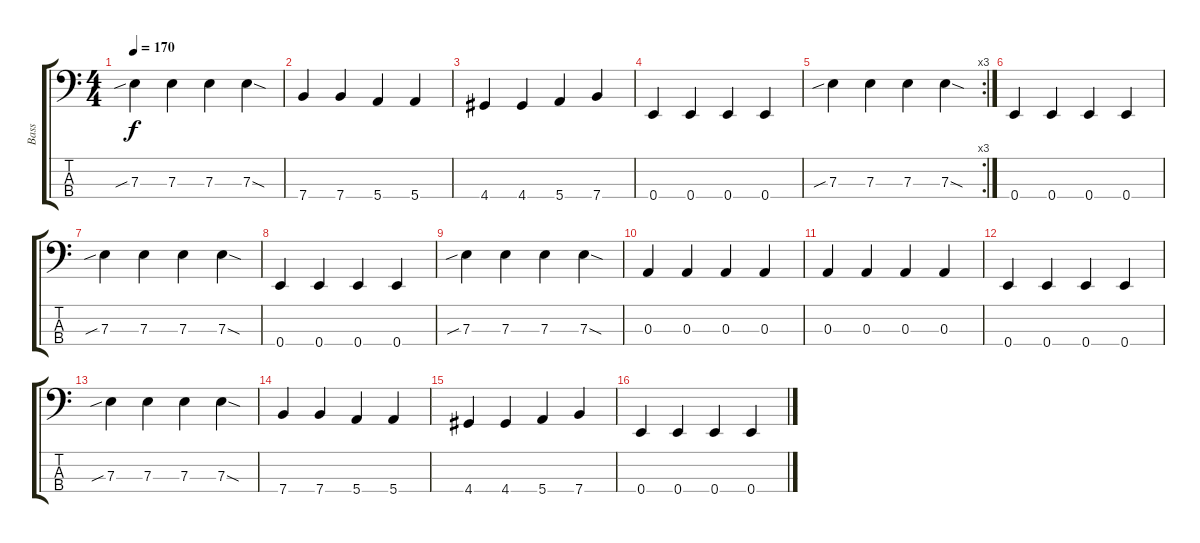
\track ("Bass" "Bass") {instrument acousticbass}
\staff {score tabs}
\tuning (G2 D2 A1 E1) {hide}
\ts (4 4)
\tempo 170
\clef f4
\ks c
7.3{sib}.4{dy f} 7.3.4 7.3.4 7.3{sod}.4 |
7.4.4 7.4.4 5.4.4 5.4.4 |
4.4.4 4.4.4 5.4.4 7.4.4 |
0.4.4 0.4.4 0.4.4 0.4.4 |
\rc 3
7.3{sib}.4 7.3.4 7.3.4 7.3{sod}.4 |
0.4.4 0.4.4 0.4.4 0.4.4 |
7.3{sib}.4 7.3.4 7.3.4 7.3{sod}.4 |
0.4.4 0.4.4 0.4.4 0.4.4 |
7.3{sib}.4 7.3.4 7.3.4 7.3{sod}.4 |
0.3.4 0.3.4 0.3.4 0.3.4 |
0.3.4 0.3.4 0.3.4 0.3.4 |
0.4.4 0.4.4 0.4.4 0.4.4 |
7.3{sib}.4 7.3.4 7.3.4 7.3{sod}.4 |
7.4.4 7.4.4 5.4.4 5.4.4 |
4.4.4 4.4.4 5.4.4 7.4.4 |
0.4.4 0.4.4 0.4.4 0.4.4
